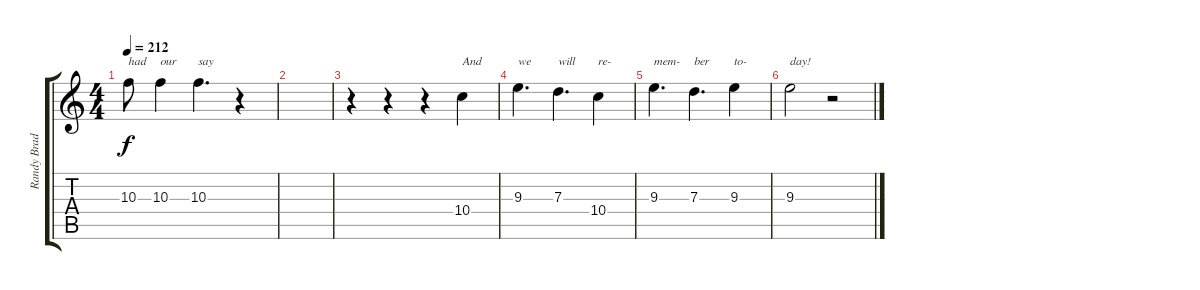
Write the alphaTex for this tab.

\track ("Randy Bradbury - Bkg Vocals" "Randy Brad") {instrument distortionguitar}
\staff {score tabs}
\tuning (E4 B3 G3 D3 A2 E2) {hide}
\ts (4 4)
\tempo 212
\clef g2
\ks c
10.3.8{txt "had" dy f} 10.3.4{txt "our"} 10.3.4{d txt "say"} r.4 |
|
r.4 r.4 r.4 10.4.4{txt "And"} |
9.3.4{d txt "we"} 7.3.4{d txt "will"} 10.4.4{txt "re-"} |
9.3.4{d txt "mem-"} 7.3.4{d txt "ber"} 9.3.4{txt "to-"} |
9.3.2{txt "day!"} r.2
